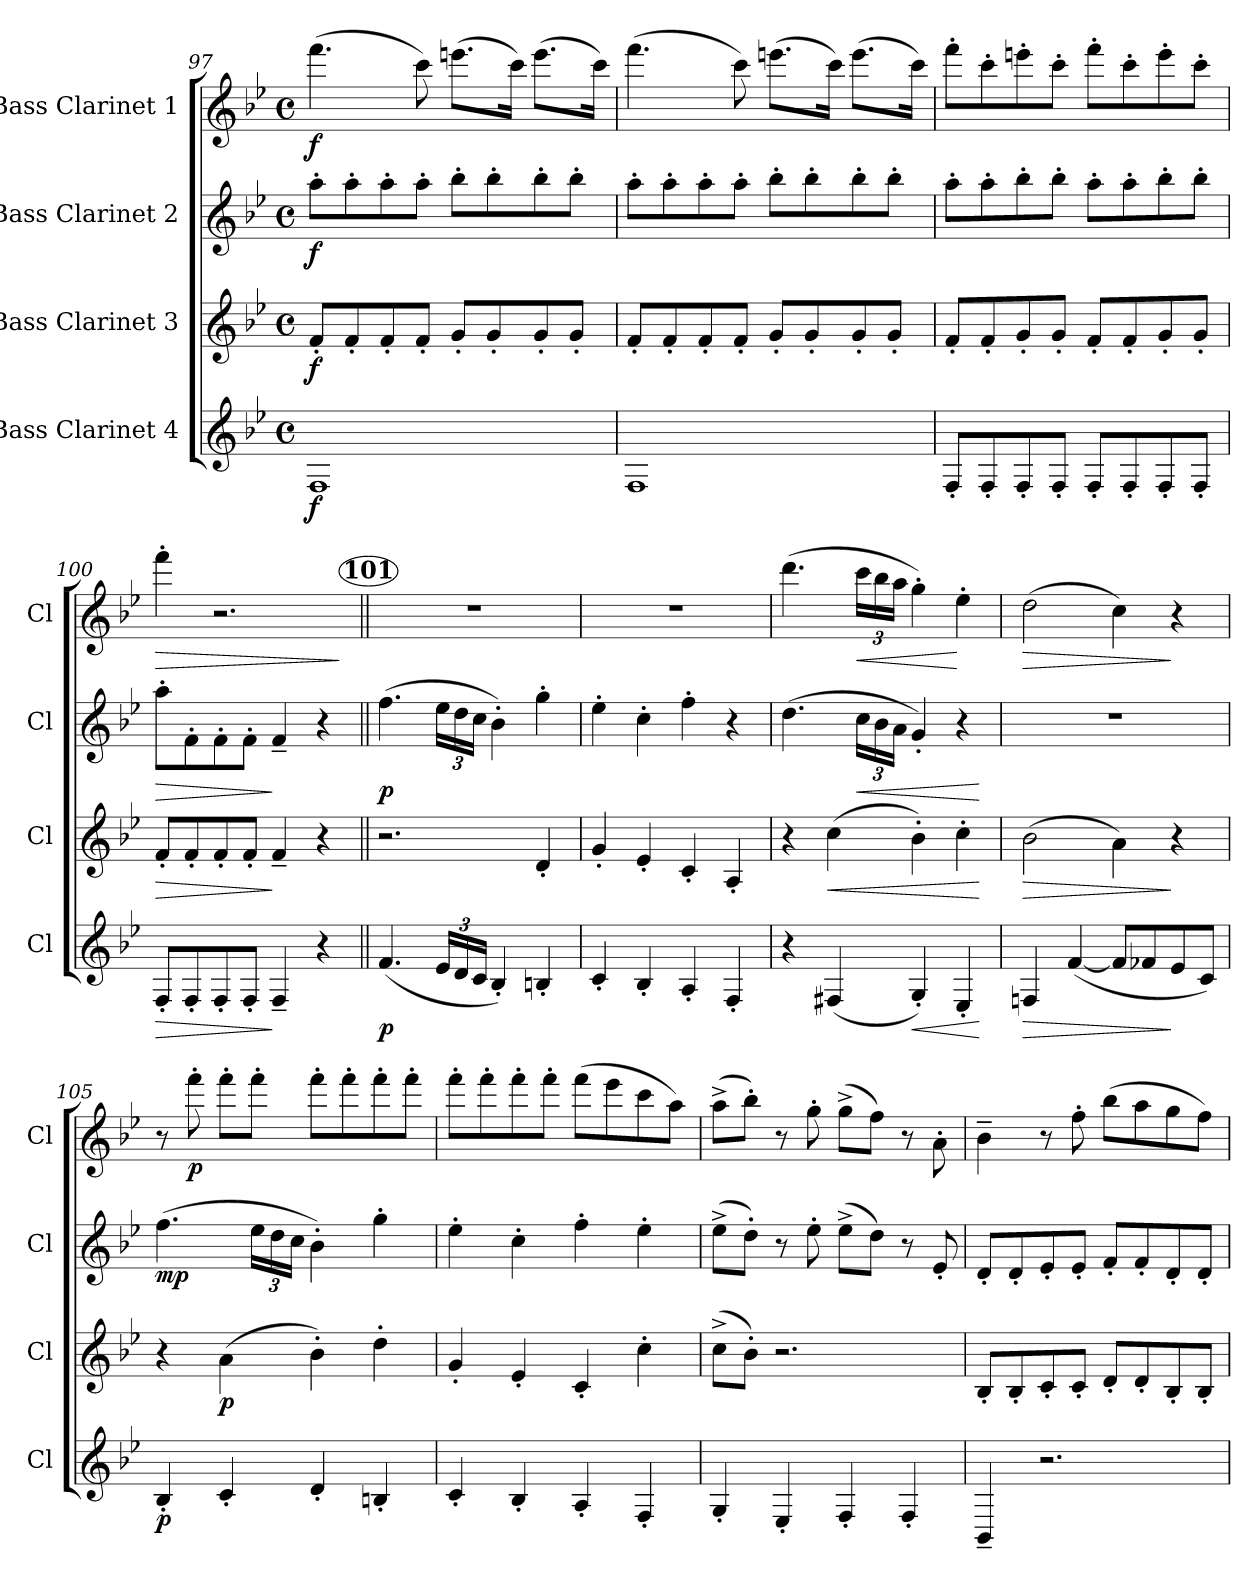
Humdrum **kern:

**kern	**dynam	**kern	**dynam	**kern	**dynam	**kern	**dynam
*part4	*part4	*part3	*part3	*part2	*part2	*part1	*part1
*staff4	*staff4	*staff3	*staff3	*staff2	*staff2	*staff1	*staff1
*I"Bass Clarinet 4	*	*I"Bass Clarinet 3	*	*I"Bass Clarinet 2	*	*I"Bass Clarinet 1	*
*I'Cl	*	*I'Cl	*	*I'Cl	*	*I'Cl	*
*clefG2	*	*clefG2	*	*clefG2	*	*clefG2	*
*ITrd8c14	*	*ITrd8c14	*	*ITrd8c14	*	*ITrd8c14	*
*k[b-e-]	*	*k[b-e-]	*	*k[b-e-]	*	*k[b-e-]	*
*B-:	*	*B-:	*	*B-:	*	*B-:	*
*M4/4	*	*M4/4	*	*M4/4	*	*M4/4	*
*met(c)	*	*met(c)	*	*met(c)	*	*met(c)	*
=97	=97	=97	=97	=97	=97	=97	=97
!	!LO:DY:b	!	!LO:DY:b	!	!LO:DY:b	!	!LO:DY:b
1FF	f	8F'</L	f	8a'>\L	f	(>4.ff\	f
.	.	8F'</	.	8a'>\	.	.	.
.	.	8F'</	.	8a'>\	.	.	.
.	.	8F'</J	.	8a'>\J	.	8cc\)	.
.	.	8G'</L	.	8b-'>\L	.	(>8.een\L	.
.	.	8G'</	.	8b-'>\	.	.	.
.	.	.	.	.	.	16cc\Jk)	.
.	.	8G'</	.	8b-'>\	.	(>8.ee\L	.
.	.	8G'</J	.	8b-'>\J	.	.	.
.	.	.	.	.	.	16cc\Jk)	.
=98	=98	=98	=98	=98	=98	=98	=98
1FF	.	8F'</L	.	8a'>\L	.	(>4.ff\	.
.	.	8F'</	.	8a'>\	.	.	.
.	.	8F'</	.	8a'>\	.	.	.
.	.	8F'</J	.	8a'>\J	.	8cc\)	.
.	.	8G'</L	.	8b-'>\L	.	(>8.een\L	.
.	.	8G'</	.	8b-'>\	.	.	.
.	.	.	.	.	.	16cc\Jk)	.
.	.	8G'</	.	8b-'>\	.	(>8.ee\L	.
.	.	8G'</J	.	8b-'>\J	.	.	.
.	.	.	.	.	.	16cc\Jk)	.
=99	=99	=99	=99	=99	=99	=99	=99
8FF'</L	.	8F'</L	.	8a'>\L	.	8ff'>\L	.
8FF'</	.	8F'</	.	8a'>\	.	8cc'>\	.
8FF'</	.	8G'</	.	8b-'>\	.	8een'>\	.
8FF'</J	.	8G'</J	.	8b-'>\J	.	8cc'>\J	.
8FF'</L	.	8F'</L	.	8a'>\L	.	8ff'>\L	.
8FF'</	.	8F'</	.	8a'>\	.	8cc'>\	.
8FF'</	.	8G'</	.	8b-'>\	.	8ee'>\	.
8FF'</J	.	8G'</J	.	8b-'>\J	.	8cc'>\J	.
=100	=100	=100	=100	=100	=100	=100	=100
!	!LO:HP:b	!	!LO:HP:b	!	!LO:HP:b	!	!LO:HP:b
8FF'</L	>	8F'</L	>	8a'>\L	>	4ff'>\	>
8FF'</	.	8F'</	.	8F'>\	.	.	.
8FF'</	.	8F'</	.	8F'>\	.	2.r	.
8FF'</J	.	8F'</J	.	8F'>\J	.	.	.
4FF~</	]	4F~</	]	4F~</	]	.	.
4r	.	4r	.	4r	.	.	.
.	.	.	.	.	.	.	]
!!LO:REH:place=s1:a:B:enc=circle:fs=11.4:t=101
=101||	=101||	=101||	=101||	=101||	=101||	=101||	=101||
!	!LO:DY:b	!	!	!	!LO:DY:b	!	!
(<4.F/	p	2.r	.	(>4.f\	p	1r	.
24E-/LL	.	.	.	24e-\LL	.	.	.
24D/	.	.	.	24d\	.	.	.
24C/JJ	.	.	.	24c\JJ	.	.	.
4BB-'</)	.	.	.	4B-'>\)	.	.	.
4BBn'</	.	4D'</	.	4g'>\	.	.	.
=102	=102	=102	=102	=102	=102	=102	=102
4C'</	.	4G'</	.	4e-'>\	.	1r	.
4BB-i'</	.	4E-'</	.	4c'>\	.	.	.
4AA'</	.	4C'</	.	4f'>\	.	.	.
4FF'</	.	4AA'</	.	4r	.	.	.
=103	=103	=103	=103	=103	=103	=103	=103
4r	.	4r	.	(>4.d\	.	(>4.dd\	.
!	!	!	!LO:HP:b	!	!	!	!
(<4FF#X/	.	(>4c\	<	.	.	.	.
!	!	!	!	!	!LO:HP:b	!	!LO:HP:b
.	.	.	.	24c\LL	<	24cc\LL	<
.	.	.	.	24B-\	.	24b-\	.
.	.	.	.	24A\JJ	.	24a\JJ	.
!	!LO:HP:b	!	!	!	!	!	!
4GG'</)	<	4B-'>\)	.	4G'</)	.	4g'>\)	.
4EE-'</	.	4c'>\	.	4r	.	4e-'>\	[
.	[	.	[	.	[	.	.
!!LO:LB:g=z
=104	=104	=104	=104	=104	=104	=104	=104
!	!LO:HP:b	!	!LO:HP:b	!	!	!	!LO:HP:b
4FFn/	>	(>2B-\	>	1r	.	(>2d\	>
(<[4F/	.	.	.	.	.	.	.
8F/L]	.	4A\)	.	.	.	4c\)	.
8F-X/	.	.	.	.	.	.	.
8E-/	]	4r	]	.	.	4r	]
8C/J)	.	.	.	.	.	.	.
=105	=105	=105	=105	=105	=105	=105	=105
!	!LO:DY:b	!	!	!	!LO:DY:b	!	!
4BB-'</	p	4r	.	(>4.f\	mp	8r	.
!	!	!	!	!	!	!	!LO:DY:b
.	.	.	.	.	.	8ff'>\	p
!	!	!	!LO:DY:b	!	!	!	!
4C'</	.	(>4A\	p	.	.	8ff'>\L	.
.	.	.	.	24e-\LL	.	8ff'>\J	.
.	.	.	.	24d\	.	.	.
.	.	.	.	24c\JJ	.	.	.
4D'</	.	4B-'>\)	.	4B-'>\)	.	8ff'>\L	.
.	.	.	.	.	.	8ff'>\	.
4BBn'</	.	4d'>\	.	4g'>\	.	8ff'>\	.
.	.	.	.	.	.	8ff'>\J	.
=106	=106	=106	=106	=106	=106	=106	=106
4C'</	.	4G'</	.	4e-'>\	.	8ff'>\L	.
.	.	.	.	.	.	8ff'>\	.
4BB-'</	.	4E-'</	.	4c'>\	.	8ff'>\	.
.	.	.	.	.	.	8ff'>\J	.
4AA'</	.	4C'</	.	4f'>\	.	(>8ff\L	.
.	.	.	.	.	.	8ee-\	.
4FF'</	.	4c'>\	.	4e-'>\	.	8cc\	.
.	.	.	.	.	.	8a\J)	.
=107	=107	=107	=107	=107	=107	=107	=107
4GG'</	.	(>8c^>\L	.	(>8e-^>\L	.	(>8a^>\L	.
.	.	8B-'>\J)	.	8d'>\J)	.	8b-'>\J)	.
4EE-'</	.	2.r	.	8r	.	8r	.
.	.	.	.	8e-'>\	.	8g'>\	.
4FF'</	.	.	.	(>8e-^>\L	.	(>8g^>\L	.
.	.	.	.	8d\J)	.	8f\J)	.
4FF'</	.	.	.	8r	.	8r	.
.	.	.	.	8E-'</	.	8A'>\	.
=108	=108	=108	=108	=108	=108	=108	=108
4BBB-~</	.	8BB-'</L	.	8D'</L	.	4B-~>\	.
.	.	8BB-'</	.	8D'</	.	.	.
2.r	.	8C'</	.	8E-'</	.	8r	.
.	.	8C'</J	.	8E-'</J	.	8f'>\	.
.	.	8D'</L	.	8F'</L	.	(>8b-\L	.
.	.	8D'</	.	8F'</	.	8a\	.
.	.	8BB-'</	.	8D'</	.	8g\	.
.	.	8BB-'</J	.	8D'</J	.	8f\J)	.
=	=	=	=	=	=	=	=
*-	*-	*-	*-	*-	*-	*-	*-
